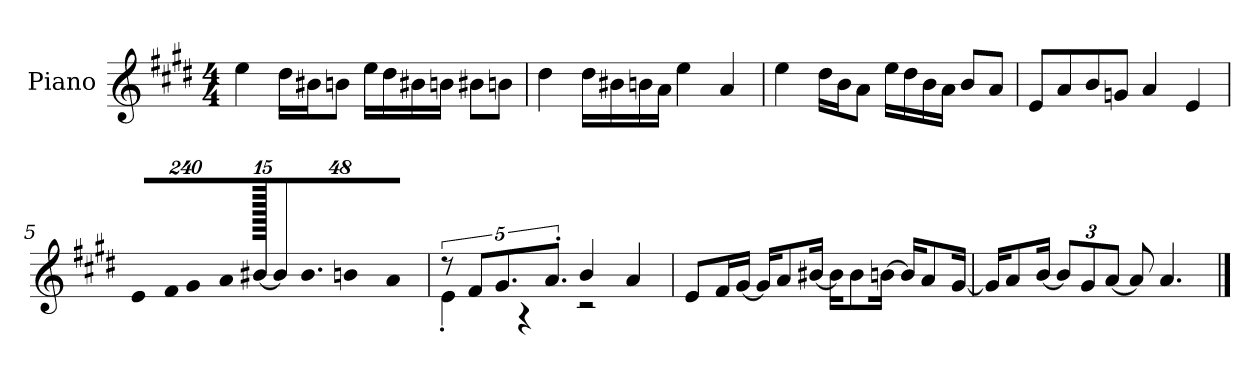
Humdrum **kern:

**kern
*part1
*staff1
*I"Piano
*I'P-no
*clefG2
*k[f#c#g#d#]
*M4/4
*MM90
=1
4ee\
16dd#\LL
16b#X\J
8bn\J
16ee\LL
16dd#\
16b#X\
16bn\JJ
8b#X\L
8bn\J
=2
4dd#\
16dd#\LL
16b#X\
16bn\
16a\JJ
4ee\
4a/
=3
4ee\
16dd#\LL
16b\J
8a\J
16ee\LL
16dd#\
16b\
16a\JJ
8b/L
8a/J
=4
8e/L
8a/
8b/
8gn/J
4a/
4e/
!!LO:LB:g=z
=5
*Xbrackettup
!LO:N:vis=8
960%137e/L
!LO:N:vis=16
1920%137f#/K
!LO:N:vis=8
960%137g#/
!LO:N:vis=8
960%137a/J
[1920b#X/
384%41b#/L]
!LO:N:vis=16.
960%103b#/J
!LO:N:vis=8
960%137bn/
!LO:N:vis=8
960%137a/J
=6
*brackettup
*^
10r	4e'\
10f#/L	.
10.g#/	.
.	4r
10.a'/J	.
4b/	2r
4a/	.
*v	*v
=7
8e/L
16f#/L
[16g#/JJ
16g#/KL]
8a/
[16b#X/Jk
16b#\KL]
8b#\
[16bn\Jk
16b/KL]
8a/
[16g#/Jk
=8
16g#/KL]
8a/
[16b/Jk
*Xbrackettup
12b/L]
12g#/
[12a/J
8a/]
4.a/
==
*-
